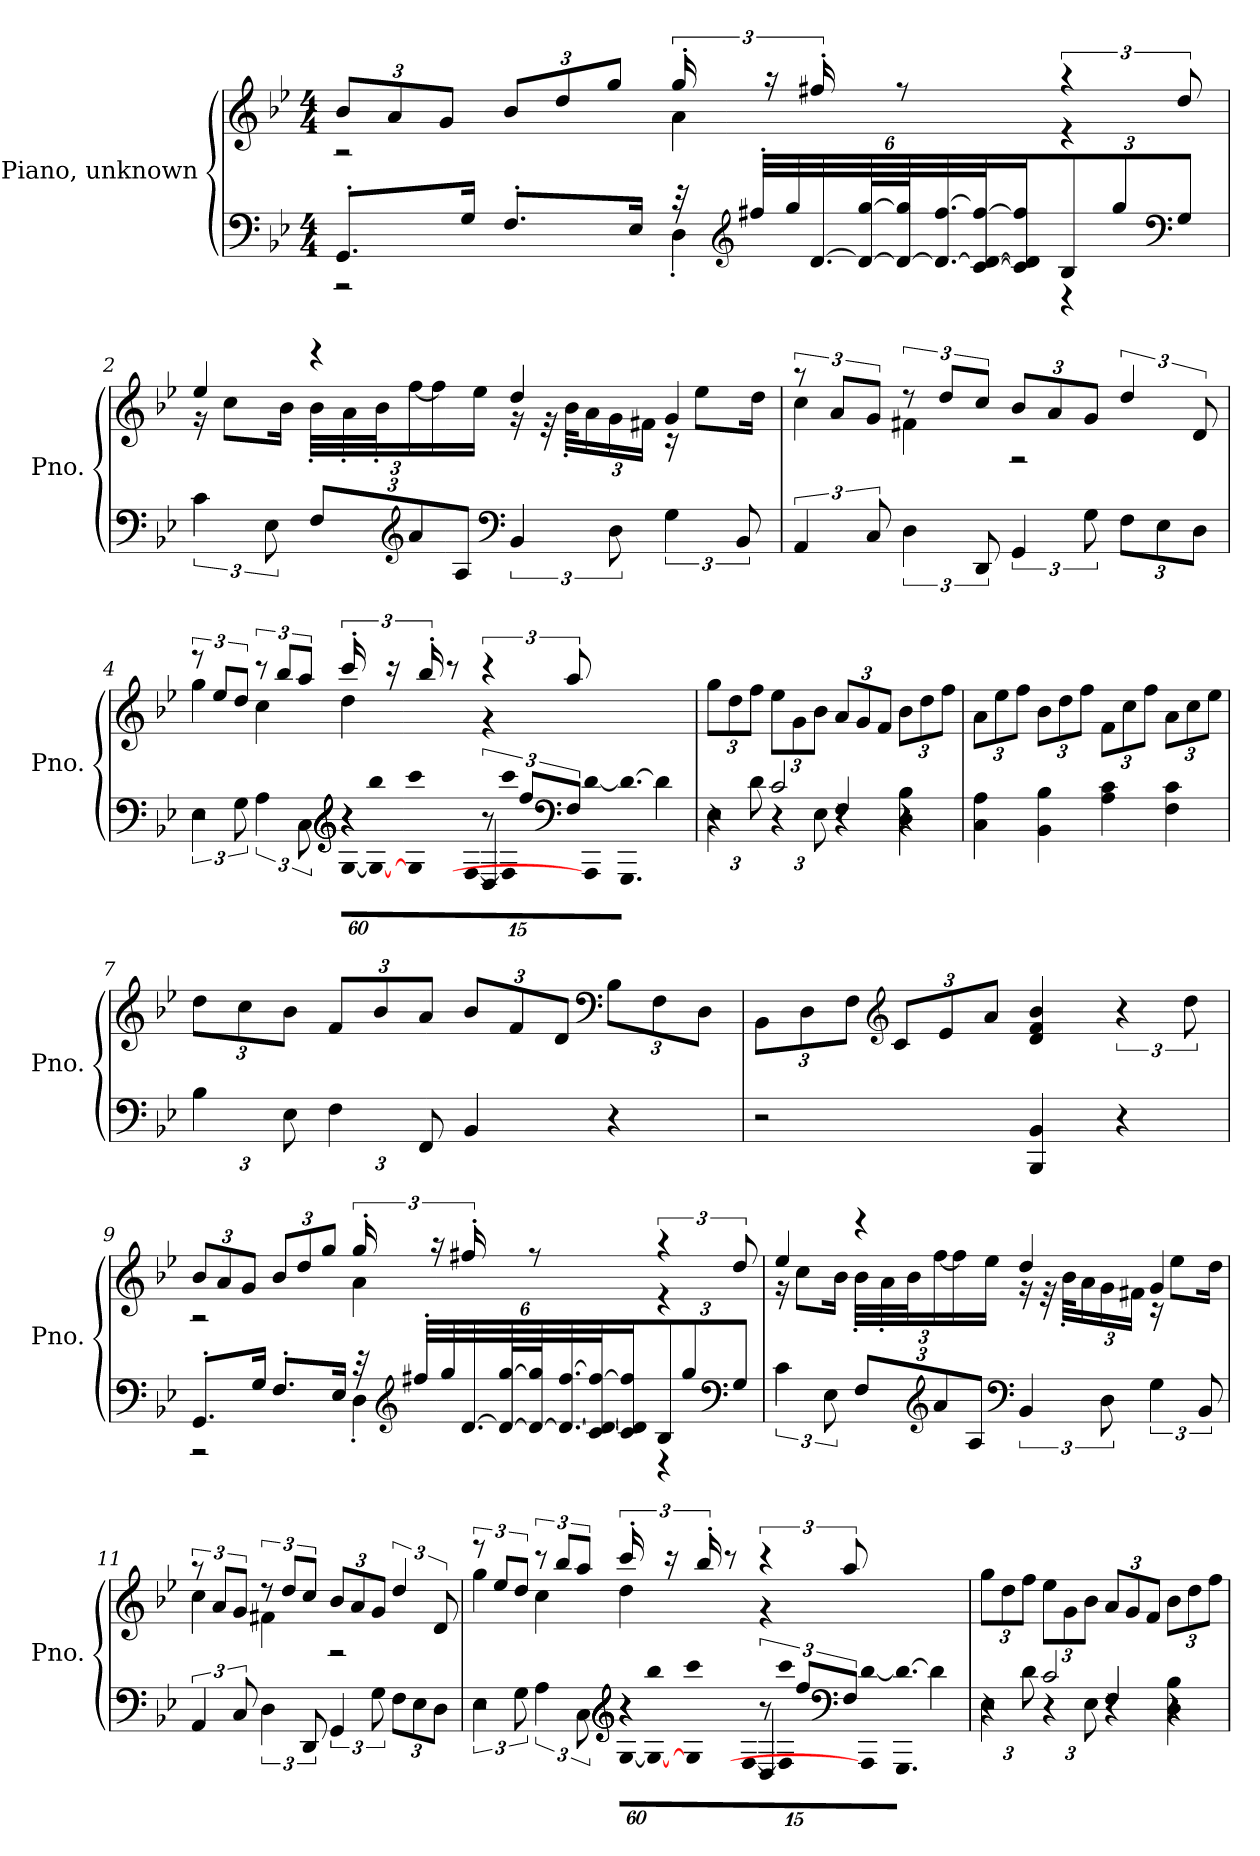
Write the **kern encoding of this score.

**kern	**kern
*part1	*part1
*staff2	*staff1
*I"Piano, unknown	*
*I'Pno.	*
*clefF4	*clefG2
*k[b-e-]	*k[b-e-]
*M4/4	*M4/4
*MM120	*MM120
=1	=1
*^	*
*	*	*Xbrackettup
*	*	*^
8.GG'/L	2r	12b-/L	2r
.	.	12a/	.
.	.	12g/J	.
16G/Jk	.	.	.
8.F'/L	.	12b-/L	.
.	.	12dd/	.
.	.	12gg/J	.
16E-/Jk	.	.	.
*	*	*brackettup	*
32r	4D'\	24gg'/	4a\
*clefG2	*	*	*
32ff#X'/LLL	.	.	.
.	.	24r	.
*Xbrackettup	*	*	*
48gg/	.	.	.
[48.d/	.	24ff#X'/	.
96d/_ [96gg/L	.	.	.
96d/_ 96gg/]J	.	8r	.
48.d/_ [48.ff#/	.	.	.
[48c/ 48d/_ 48ff#/_J	.	.	.
16c/] 16d/] 16ff#/]J	.	.	.
12B-/	4r	6r	4r
12gg/	.	.	.
*clefF4	*	*	*
12G/J	.	12dd/	.
*v	*v	*	*
!!LO:LB:g=z	!!
=2	=2	=2
*brackettup	*	*
6c\	4ee-/	16r
.	.	8cc\L
12E-\	.	.
.	.	16b-\Jk
*Xbrackettup	*	*
12F/L	4r	32b-'\LLL
.	.	32a'\
*	*	*Xbrackettup
.	.	48b-'\J
*clefG2	*	*
12a/	.	[24ff\
.	.	16ff\]
12A/J	.	.
.	.	16ee-\JJ
*clefF4	*	*
*brackettup	*	*
6BB-/	4dd/	16r
.	.	32r
.	.	32b-'\KLL
.	.	24a\
12D\	.	24g\
.	.	24f#X\JJ
6G\	4g/	16r
.	.	8ee-\L
12BB-/	.	.
.	.	16dd\Jk
=3	=3	=3
*	*brackettup	*
6AA/	12r	4cc\
.	12a/L	.
12C/	12g/J	.
6D\	12r	4f#X\
.	12dd/L	.
12DD/	12cc/J	.
*	*Xbrackettup	*
6GG/	12b-/L	2r
.	12a/	.
12G\	12g/J	.
*Xbrackettup	*brackettup	*
12F\L	6dd/	.
12E-\	.	.
12D\J	12d/	.
!!LO:LB:g=z	!!
=4	=4	=4
*^	*	*
*	*brackettup	*	*
*	*^	*	*
2r	6E-\	2r	12r	4gg\
.	.	.	12ee-/L	.
.	12G\	.	12dd/J	.
.	6A\	.	12r	4cc\
.	.	.	12bb-/L	.
.	12C\	.	12aa/J	.
*clefG2	*	*	*	*
*	*Xbrackettup	*	*	*
!	!LO:N:vis=32	!	!	!
4r	[1920%53G\LLL	4r	24ccc'/	4dd\
!	!LO:N:vis=32	!	!	!
.	1920%53G\_ 1920%53bb-\	.	.	.
.	.	.	24r	.
.	1920ryy	.	.	.
!	!LO:N:vis=32	!	!	!
.	1920%53G\] 1920%53ccc\	.	.	.
!	!LO:N:vis=32	!	!	!
.	[1920%53F\	.	24bb-'/	.
!	!LO:N:vis=32	!	!	!
.	1920%53F\_ 1920%53ccc\	.	.	.
.	.	.	8r	.
.	1920ryy	.	.	.
!	!LO:N:vis=32	!	!	!
.	1920%53F\] [1920%53bb-\J	.	.	.
.	18.E-\ 18.bb-\_JJ	.	.	.
*brackettup	*	*	*	*
12r	4bb-\]	4D/	6r	4r
12ff/L	.	.	.	.
*clefF4	*	*	*	*
12F/J	.	.	12aa/	.
*	*	*	*v	*v
=5	=5	=5	=5
*	*	*	*Xbrackettup
4r	6E-\	2r	12gg\L
.	.	.	12dd\
.	12d\	.	12ff\J
2c/	6r	.	12ee-\L
.	.	.	12g\
.	12E-\	.	12b-\J
.	4r	4F/	12a/L
.	.	.	12g/
.	.	.	12f/J
4r	4D\ 4B-\	4r	12b-\L
.	.	.	12dd\
.	.	.	12ff\J
*v	*v	*v	*
!!LO:LB:g=z
=6	=6
4C\ 4A\	12a\L
.	12ee-\
.	12ff\J
4BB-\ 4B-\	12b-\L
.	12dd\
.	12ff\J
4A\ 4c\	12f\L
.	12cc\
.	12ff\J
4F\ 4c\	12a\L
.	12cc\
.	12ee-\J
=7	=7
6B-\	12dd\L
.	12cc\
12E-\	12b-\J
6F\	12f/L
.	12b-/
12FF/	12a/J
4BB-/	12b-/L
.	12f/
.	12d/J
*	*clefF4
4r	12B-\L
.	12F\
.	12D\J
=8	=8
2r	12BB-\L
.	12D\
.	12F\J
*	*clefG2
.	12c/L
.	12e-/
.	12a/J
4BBB-/ 4BB-/	4d/ 4f/ 4b-/
*	*brackettup
4r	6r
.	12dd\
!!LO:LB:g=z
=9	=9
*^	*
*	*	*Xbrackettup
*	*	*^
8.GG'/L	2r	12b-/L	2r
.	.	12a/	.
.	.	12g/J	.
16G/Jk	.	.	.
8.F'/L	.	12b-/L	.
.	.	12dd/	.
.	.	12gg/J	.
16E-/Jk	.	.	.
*	*	*brackettup	*
32r	4D'\	24gg'/	4a\
*clefG2	*	*	*
32ff#X'/LLL	.	.	.
.	.	24r	.
*Xbrackettup	*	*	*
48gg/	.	.	.
[48.d/	.	24ff#X'/	.
96d/_ [96gg/L	.	.	.
96d/_ 96gg/]J	.	8r	.
48.d/_ [48.ff#/	.	.	.
[48c/ 48d/_ 48ff#/_J	.	.	.
16c/] 16d/] 16ff#/]J	.	.	.
12B-/	4r	6r	4r
12gg/	.	.	.
*clefF4	*	*	*
12G/J	.	12dd/	.
*v	*v	*	*
!!LO:LB:g=z	!!
=10	=10	=10
*brackettup	*	*
6c\	4ee-/	16r
.	.	8cc\L
12E-\	.	.
.	.	16b-\Jk
*Xbrackettup	*	*
12F/L	4r	32b-'\LLL
.	.	32a'\
*	*	*Xbrackettup
.	.	48b-\J
*clefG2	*	*
12a/	.	[24ff\
.	.	16ff\]
12A/J	.	.
.	.	16ee-\JJ
*clefF4	*	*
*brackettup	*	*
6BB-/	4dd/	16r
.	.	32r
.	.	32b-'\KLL
.	.	24a\
12D\	.	24g\
.	.	24f#X\JJ
6G\	4g/	16r
.	.	8ee-\L
12BB-/	.	.
.	.	16dd\Jk
=11	=11	=11
*	*brackettup	*
6AA/	12r	4cc\
.	12a/L	.
12C/	12g/J	.
6D\	12r	4f#X\
.	12dd/L	.
12DD/	12cc/J	.
*	*Xbrackettup	*
6GG/	12b-/L	2r
.	12a/	.
12G\	12g/J	.
*Xbrackettup	*brackettup	*
12F\L	6dd/	.
12E-\	.	.
12D\J	12d/	.
!!LO:PB:g=z	!!
=12	=12	=12
*^	*	*
*	*brackettup	*	*
*	*^	*	*
2r	6E-\	2r	12r	4gg\
.	.	.	12ee-/L	.
.	12G\	.	12dd/J	.
.	6A\	.	12r	4cc\
.	.	.	12bb-/L	.
.	12C\	.	12aa/J	.
*clefG2	*	*	*	*
*	*Xbrackettup	*	*	*
!	!LO:N:vis=32	!	!	!
4r	[1920%53G\LLL	4r	24ccc'/	4dd\
!	!LO:N:vis=32	!	!	!
.	1920%53G\_ 1920%53bb-\	.	.	.
.	.	.	24r	.
.	1920ryy	.	.	.
!	!LO:N:vis=32	!	!	!
.	1920%53G\] 1920%53ccc\	.	.	.
!	!LO:N:vis=32	!	!	!
.	[1920%53F\	.	24bb-'/	.
!	!LO:N:vis=32	!	!	!
.	1920%53F\_ 1920%53ccc\	.	.	.
.	.	.	8r	.
.	1920ryy	.	.	.
!	!LO:N:vis=32	!	!	!
.	1920%53F\] [1920%53bb-\J	.	.	.
.	18.E-\ 18.bb-\_JJ	.	.	.
*brackettup	*	*	*	*
12r	4bb-\]	4D/	6r	4r
12ff/L	.	.	.	.
*clefF4	*	*	*	*
12F/J	.	.	12aa/	.
*	*	*	*v	*v
=13	=13	=13	=13
*	*	*	*Xbrackettup
4r	6E-\	2r	12gg\L
.	.	.	12dd\
.	12d\	.	12ff\J
2c/	6r	.	12ee-\L
.	.	.	12g\
.	12E-\	.	12b-\J
.	4r	4F/	12a/L
.	.	.	12g/
.	.	.	12f/J
4r	4D\ 4B-\	4r	12b-\L
.	.	.	12dd\
.	.	.	12ff\J
*v	*v	*v	*
=	=
*-	*-
